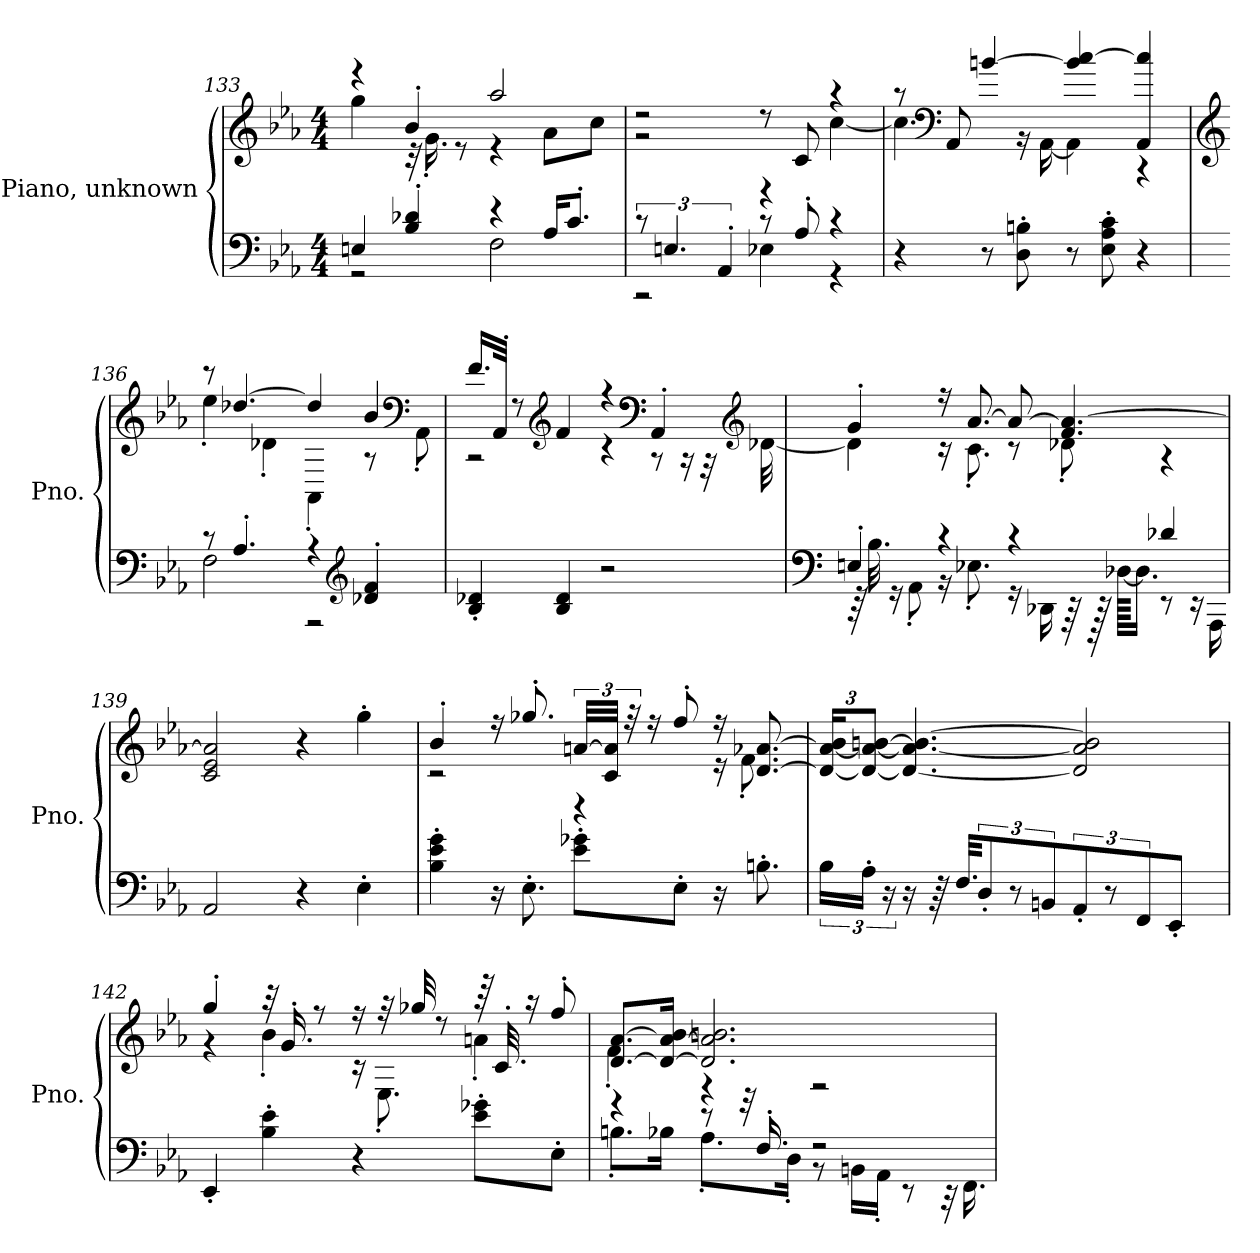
**kern	**kern
*part1	*part1
*staff2	*staff1
*I"Piano, unknown	*
*I'Pno.	*
*clefF4	*clefG2
*k[b-e-a-]	*k[b-e-a-]
*M4/4	*M4/4
=133	=133
*^	*^
4En/	2r	4r	4gg\
4B-/' 4d-X/'	.	4b-'/	32r
.	.	.	16.g'\
.	.	.	8r
4r	2F\	2aa-/	4r
16A-/KL	.	.	8a-\L
8.c'/J	.	.	.
.	.	.	8cc\J
!!LO:LB:g=z	!!
=134	=134	=134	=134
12r	2r	2r	2r
6.En/	.	.	.
6AA-'/	.	.	.
8r	4E-X\	8r	4r
8A-'/	.	8c/	.
4r	4r	4r	[4cc\
*v	*v	*	*
=135	=135	=135
4r	8r	4.cc\]
*	*clefF4	*
.	8AA-/	.
8r	[4bn/	.
8D\' 8Bn\'	.	16r
.	.	[16AA-\
8r	4b/] [4cc/	4AA-\]
8E-\' 8A-\' 8c\'	.	.
4r	4AA-/ 4cc/]	4r
=136	=136	=136
*	*clefG2	*
*^	*	*
8r	2F\	8r	4ee-'\
4.A-'/	.	[4.dd-X/	.
.	.	.	4d-X'\
4r	2r	4dd-/]	4AA-'\
*clefG2	*	*	*
4d-X/' 4f/'	.	4b-/	8r
*	*	*clefF4	*
.	.	.	8AA-'\
*v	*v	*	*
!!LO:PB:g=z	!!
=137	=137	=137
4B-/' 4d-X/'	16.f/LL	2r
.	32AA-'/JJk	.
.	8r	.
*	*clefG2	*
4B-/ 4d-/	4f/	.
2r	4r	4r
*	*clefF4	*
.	4AA-'/	8r
.	.	16r
.	.	32r
*	*clefG2	*
.	.	[32d-X\
=138	=138	=138
*clefF4	*	*
*^	*	*
4En'/	64r	4g'/	4d-\]
.	32.B-\	.	.
.	16r	.	.
.	8AA-'\	.	.
4r	16r	16r	16r
.	8.E-X'\	[8.a-/	8.c'\
4r	16r	8a-/_	8r
.	16DD-X\	.	.
.	64r	4.f/ 4.a-/_	8d-X'\
.	128r	.	.
.	[128D-X\KKKLL	.	.
.	16.D-\JJ]	.	.
4d-X/	8r	.	4r
.	16r	.	.
.	16AAA-\	.	.
*v	*v	*	*
*	*v	*v
=139	=139
2AA-/	2c/ 2e-/ 2a-/]
4r	4r
4E-'\	4gg'\
!!LO:LB:g=z
=140	=140
*	*^
4B-\' 4e-\' 4g\'	4b-'/	2r
16r	16r	.
8.E-'\	8.gg-X'/	.
8e-\' 8g-X\'L	[48an/LLL	4r
.	48c/ 48a/]JJJ	.
.	48r	.
.	16r	.
8E-'\J	8ff'/	.
16r	16r	16r
8.Bn'\	[8.d/ [8.a-X/	8.f'\
*	*v	*v
=141	=141
*	*Xbrackettup
24B-\LL	24d/_ 24a-/_ 24b-/KL
24A-'\JJ	12d/_ 12a-/_ [12bn/J
24r	.
16r	4.d/_ 4.a-/_ 4.b/_
64r	.
32.F\KKL	.
12D'\J	.
12r	.
12BBn/	.
12AA-'/	2d/] 2a-/] 2b/]
12r	.
12FF/	.
4EE-'/	.
!!LO:LB:g=z
=142	=142
*	*^
4EE-'/	4gg'/	4r
4B-\' 4e-\'	32r	4b-'\
.	16.g'/	.
.	8r	.
4r	16r	16r
.	32r	8.E-'\
.	32gg-X/	.
.	8r	.
8e-\' 8g-X\'L	64r	4an'\
.	32.c'/	.
.	16r	.
8E-'\J	8ff'/	.
=143	=143	=143
*^	*	*
4r	8.Bn'\L	[8.d/ [8.a-/L	4f'\
.	16B-X\Jk	16d/_ 16a-/_ 16b-/Jk	.
8r	8.A-'\L	2.d/] 2.a-/] 2.bn/	4r
32r	.	.	.
16.F'/	.	.	.
.	16D'\Jk	.	.
2r	8r	.	2r
.	16BBn\LL	.	.
.	16AA-'\JJ	.	.
.	8r	.	.
.	32r	.	.
.	16.FF\	.	.
*v	*v	*	*
*	*v	*v
=	=
*-	*-
